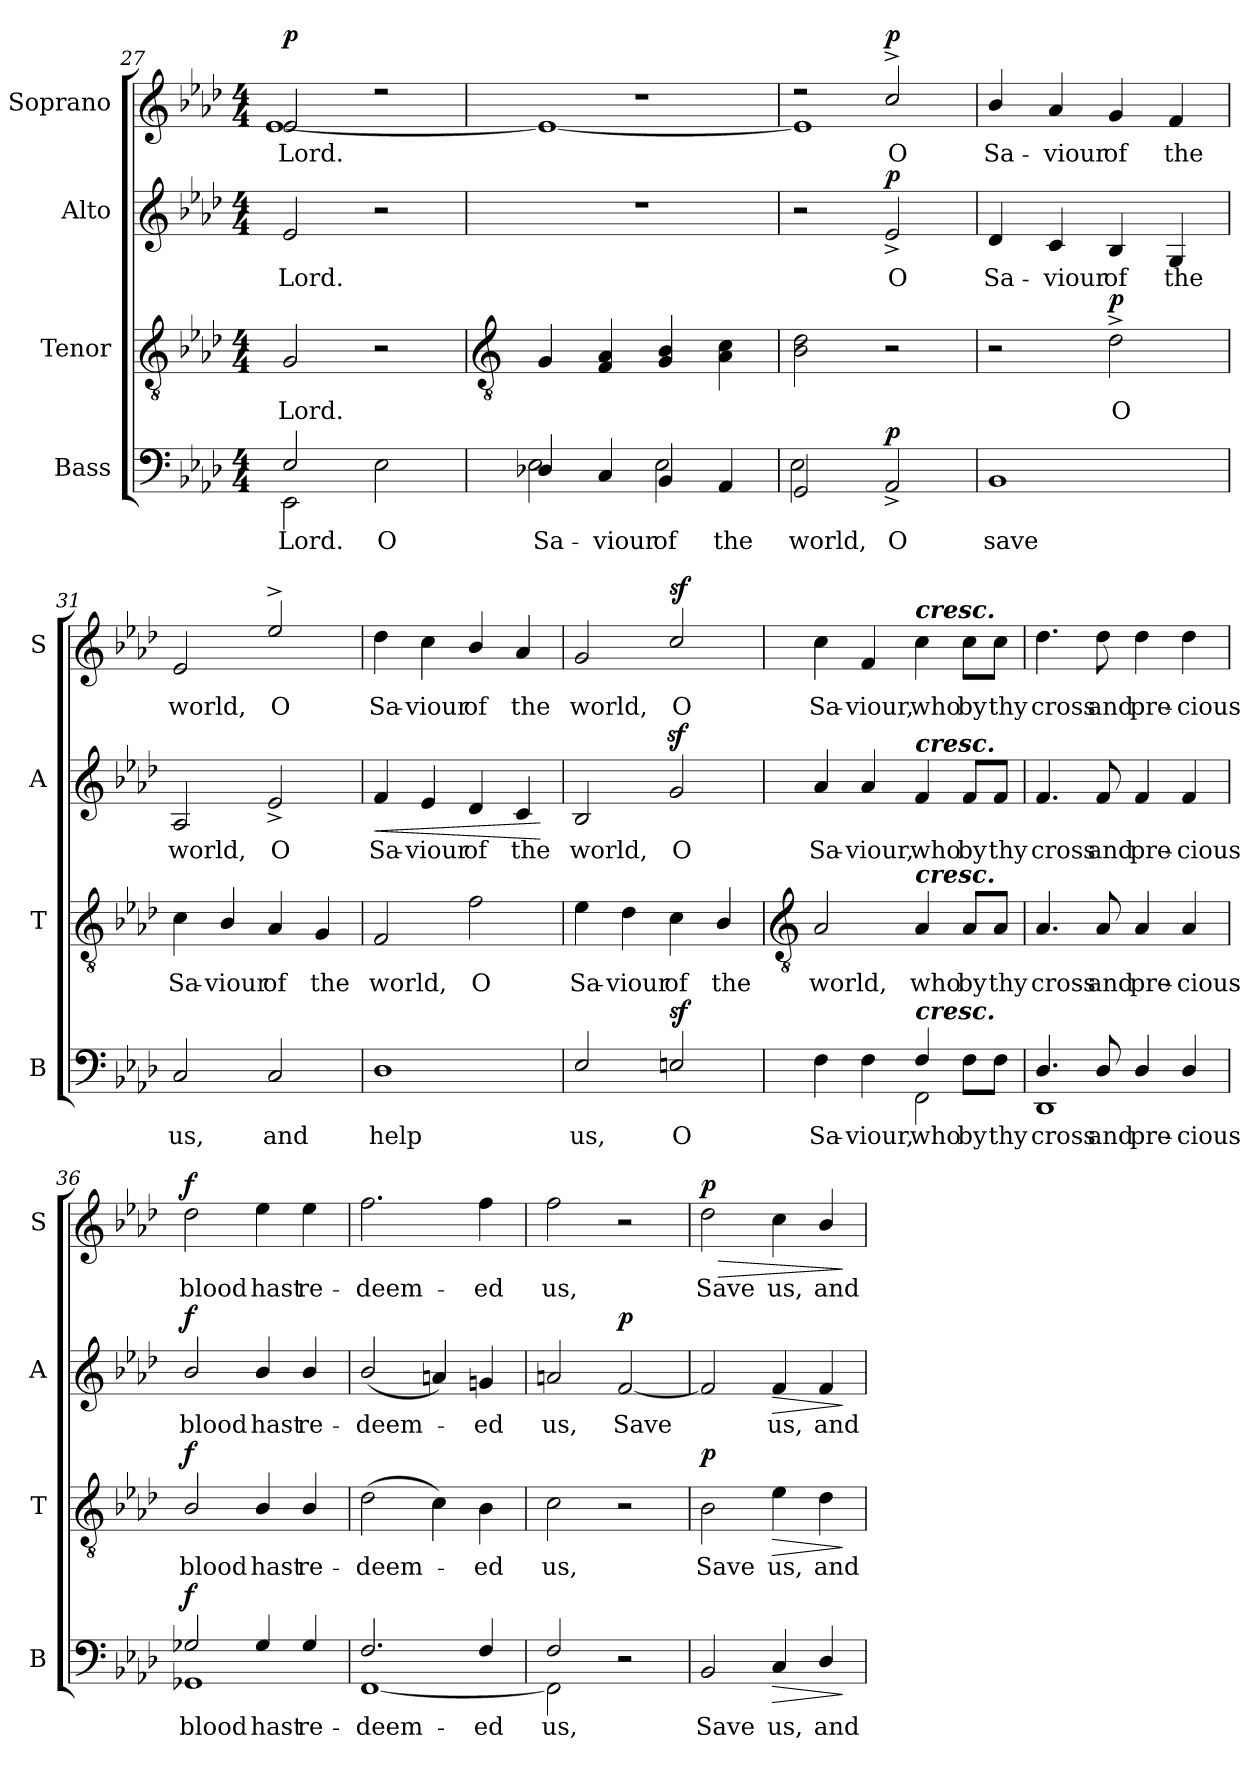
**kern	**text	**dynam	**kern	**text	**dynam	**kern	**text	**dynam	**kern	**text	**dynam
*part4	*part4	*part4	*part3	*part3	*part3	*part2	*part2	*part2	*part1	*part1	*part1
*staff4	*staff4	*staff4	*staff3	*staff3	*staff3	*staff2	*staff2	*staff2	*staff1	*staff1	*staff1
*I"Bass	*	*	*I"Tenor	*	*	*I"Alto	*	*	*I"Soprano	*	*
*I'B	*	*	*I'T	*	*	*I'A	*	*	*I'S	*	*
*clefF4	*	*	*clefGv2	*	*	*clefG2	*	*	*clefG2	*	*
*k[b-e-a-d-]	*	*	*k[b-e-a-d-]	*	*	*k[b-e-a-d-]	*	*	*k[b-e-a-d-]	*	*
*A-:	*	*	*A-:	*	*	*A-:	*	*	*A-:	*	*
*M4/4	*	*	*M4/4	*	*	*M4/4	*	*	*M4/4	*	*
=27	=27	=27	=27	=27	=27	=27	=27	=27	=27	=27	=27
!	!LO:LY:b	!	!	!LO:LY:b	!	!	!LO:LY:b	!	!	!LO:LY:b	!LO:DY:b
*^	*	*	*	*	*	*	*	*	*^	*	*
2E-	2EE-\	Lord.	.	2G	Lord.	.	2e-	Lord.	.	2e-	[1e-\	Lord.	p
!	!	!LO:LY:b	!	!	!	!	!	!	!	!	!	!	!
2E-	2ryy	O	.	2r	.	.	2r	.	.	2r	.	.	.
!!LO:LB:g=z	!!
=28	=28	=28	=28	=28	=28	=28	=28	=28	=28	=28	=28	=28	=28
*	*	*	*	*clefGv2	*	*	*	*	*	*	*	*	*
!	!	!LO:LY:b	!	!	!	!	!	!	!	!	!	!	!
4D-X/	2E-\	Sa-	.	4G	.	.	1r	.	.	1r	1e-\_	.	.
!	!	!LO:LY:b	!	!	!	!	!	!	!	!	!	!	!
4C	.	-viour	.	4F 4A-	.	.	.	.	.	.	.	.	.
!	!	!LO:LY:b	!	!	!	!	!	!	!	!	!	!	!
4BB-	2E-\	of	.	4G 4B-	.	.	.	.	.	.	.	.	.
!	!	!LO:LY:b	!	!	!	!	!	!	!	!	!	!	!
4AA-	.	the	.	4A- 4c	.	.	.	.	.	.	.	.	.
=29	=29	=29	=29	=29	=29	=29	=29	=29	=29	=29	=29	=29	=29
!	!	!LO:LY:b	!	!	!	!	!	!	!	!	!	!	!
2GG	2E-\	world,	.	2B- 2d-	.	.	2r	.	.	2r	1e-\]	.	.
!	!	!LO:LY:b	!LO:DY:b	!	!	!	!	!LO:LY:b	!LO:DY:b	!	!	!LO:LY:b	!LO:DY:b
2AA-^	2ryy	O	p	2r	.	.	2e-^	O	p	2cc^	.	O	p
=30	=30	=30	=30	=30	=30	=30	=30	=30	=30	=30	=30	=30	=30
!	!	!LO:LY:b	!	!	!	!	!	!LO:LY:b	!	!	!	!LO:LY:b	!
1BB-	1ryy	save	.	2r	.	.	4d-	Sa-	.	4b-/	1ryy	Sa-	.
!	!	!	!	!	!	!	!	!LO:LY:b	!	!	!	!LO:LY:b	!
.	.	.	.	.	.	.	4c	-viour	.	4a-	.	-viour	.
!	!	!	!	!	!LO:LY:b	!LO:DY:b	!	!LO:LY:b	!	!	!	!LO:LY:b	!
.	.	.	.	2d-^	O	p	4B-	of	.	4g	.	of	.
!	!	!	!	!	!	!	!	!LO:LY:b	!	!	!	!LO:LY:b	!
.	.	.	.	.	.	.	4G	the	.	4f	.	the	.
=31	=31	=31	=31	=31	=31	=31	=31	=31	=31	=31	=31	=31	=31
!	!	!LO:LY:b	!	!	!LO:LY:b	!	!	!LO:LY:b	!	!	!	!LO:LY:b	!
2C	1ryy	us,	.	4c	Sa-	.	2A-	world,	.	2e-	1ryy	world,	.
!	!	!	!	!	!LO:LY:b	!	!	!	!	!	!	!	!
.	.	.	.	4B-/	-viour	.	.	.	.	.	.	.	.
!	!	!LO:LY:b	!	!	!LO:LY:b	!	!	!LO:LY:b	!	!	!	!LO:LY:b	!
2C	.	and	.	4A-	of	.	2e-^	O	.	2ee-^	.	O	.
!	!	!	!	!	!LO:LY:b	!	!	!	!	!	!	!	!
.	.	.	.	4G	the	.	.	.	.	.	.	.	.
=32	=32	=32	=32	=32	=32	=32	=32	=32	=32	=32	=32	=32	=32
!	!	!LO:LY:b	!	!	!LO:LY:b	!	!	!LO:LY:b	!LO:HP:b	!	!	!LO:LY:b	!LO:HP:b
1D-	1ryy	help	.	2F	world,	.	4f	Sa-	<	4dd-	1ryy	Sa-	<
!	!	!	!	!	!	!	!	!LO:LY:b	!	!	!	!LO:LY:b	!
.	.	.	.	.	.	.	4e-	-viour	.	4cc	.	-viour	.
!	!	!	!	!	!LO:LY:b	!	!	!LO:LY:b	!	!	!	!LO:LY:b	!
.	.	.	.	2f	O	.	4d-	of	.	4b-/	.	of	.
!	!	!	!	!	!	!	!	!LO:LY:b	!	!	!	!LO:LY:b	!
.	.	.	.	.	.	.	4c	the	.	4a-	.	the	.
*v	*v	*	*	*	*	*	*	*	*	*v	*v	*	*
.	.	.	.	.	.	.	.	[	.	.	[
=33	=33	=33	=33	=33	=33	=33	=33	=33	=33	=33	=33
!	!LO:LY:b	!	!	!LO:LY:b	!	!	!LO:LY:b	!	!	!LO:LY:b	!
*^	*	*	*	*	*	*	*	*	*^	*	*
2E-	1ryy	us,	.	4e-	Sa-	.	2B-	world,	.	2g	1ryy	world,	.
!	!	!	!	!	!LO:LY:b	!	!	!	!	!	!	!	!
.	.	.	.	4d-	-viour	.	.	.	.	.	.	.	.
!	!	!LO:LY:b	!LO:DY:b	!	!LO:LY:b	!	!	!LO:LY:b	!	!	!	!LO:LY:b	!LO:DY:b
2En	.	O	sf	4c	of	.	2gz<	O	.	2cc	.	O	sf
!	!	!	!	!	!LO:LY:b	!	!	!	!	!	!	!	!
.	.	.	.	4B-/	the	.	.	.	.	.	.	.	.
*	*	*	*	*	*	*	*	*	*	*v	*v	*	*
!!LO:LB:g=z
=34	=34	=34	=34	=34	=34	=34	=34	=34	=34	=34	=34	=34
*	*	*	*	*clefGv2	*	*	*	*	*	*	*	*
!	!	!LO:LY:b	!	!	!LO:LY:b	!	!	!LO:LY:b	!	!	!LO:LY:b	!
4F	2ryy	Sa-	.	2A-	world,	.	4a-	Sa-	.	4cc	Sa-	.
!	!	!LO:LY:b	!	!	!	!	!	!LO:LY:b	!	!	!LO:LY:b	!
4F	.	-viour,	.	.	.	.	4a-	-viour,	.	4f	-viour,	.
!	!	!	!	!	!	!	!	!	!	!LO:TX:a:Bi:t=cresc.	!	!
!	!	!	!	!	!	!	!LO:TX:a:Bi:t=cresc.	!	!	!	!	!
!	!	!	!	!LO:TX:a:Bi:t=cresc.	!	!	!	!	!	!	!	!
!LO:TX:a:Bi:t=cresc.	!	!	!	!	!	!	!	!	!	!	!	!
!	!	!LO:LY:b	!	!	!LO:LY:b	!	!	!LO:LY:b	!	!	!LO:LY:b	!
4F	2FF\	who	.	4A-	who	.	4f	who	.	4cc	who	.
!	!	!LO:LY:b	!	!	!LO:LY:b	!	!	!LO:LY:b	!	!	!LO:LY:b	!
8F\L	.	by	.	8A-/L	by	.	8f/L	by	.	8cc\L	by	.
!	!	!LO:LY:b	!	!	!LO:LY:b	!	!	!LO:LY:b	!	!	!LO:LY:b	!
8F\J	.	thy	.	8A-/J	thy	.	8f/J	thy	.	8cc\J	thy	.
=35	=35	=35	=35	=35	=35	=35	=35	=35	=35	=35	=35	=35
!	!	!LO:LY:b	!	!	!LO:LY:b	!	!	!LO:LY:b	!	!	!LO:LY:b	!
4.D-	1DD-\	cross	.	4.A-	cross	.	4.f	cross	.	4.dd-	cross	.
!	!	!LO:LY:b	!	!	!LO:LY:b	!	!	!LO:LY:b	!	!	!LO:LY:b	!
8D-	.	and	.	8A-	and	.	8f	and	.	8dd-	and	.
!	!	!LO:LY:b	!	!	!LO:LY:b	!	!	!LO:LY:b	!	!	!LO:LY:b	!
4D-	.	pre-	.	4A-	pre-	.	4f	pre-	.	4dd-	pre-	.
!	!	!LO:LY:b	!	!	!LO:LY:b	!	!	!LO:LY:b	!	!	!LO:LY:b	!
4D-	.	-cious	.	4A-	-cious	.	4f	-cious	.	4dd-	-cious	.
=36	=36	=36	=36	=36	=36	=36	=36	=36	=36	=36	=36	=36
!	!	!LO:LY:b	!LO:DY:b	!	!LO:LY:b	!LO:DY:b	!	!LO:LY:b	!LO:DY:b	!	!LO:LY:b	!LO:DY:b
2G-X	1GG-X\	blood	f	2B-/	blood	f	2b-/	blood	f	2dd-	blood	f
!	!	!LO:LY:b	!	!	!LO:LY:b	!	!	!LO:LY:b	!	!	!LO:LY:b	!
4G-	.	hast	.	4B-/	hast	.	4b-/	hast	.	4ee-	hast	.
!	!	!LO:LY:b	!	!	!LO:LY:b	!	!	!LO:LY:b	!	!	!LO:LY:b	!
4G-	.	re-	.	4B-/	re-	.	4b-/	re-	.	4ee-	re-	.
=37	=37	=37	=37	=37	=37	=37	=37	=37	=37	=37	=37	=37
!	!	!LO:LY:b	!	!	!LO:LY:b	!	!	!LO:LY:b	!	!	!LO:LY:b	!
2.F	[1FF\	-deem-	.	(>2d-	-deem-	.	(<2b-/	-deem-	.	2.ff	-deem-	.
.	.	.	.	4c)	.	.	4an)	.	.	.	.	.
!	!	!LO:LY:b	!	!	!LO:LY:b	!	!	!LO:LY:b	!	!	!LO:LY:b	!
4F	.	-ed	.	4B-	ed	.	4gn	ed	.	4ff	-ed	.
=38	=38	=38	=38	=38	=38	=38	=38	=38	=38	=38	=38	=38
!	!	!LO:LY:b	!	!	!LO:LY:b	!	!	!LO:LY:b	!	!	!LO:LY:b	!
2F	2FF\]	us,	.	2c	us,	.	2an	us,	.	2ff	us,	.
!	!	!	!	!	!	!	!	!LO:LY:b	!LO:DY:b	!	!	!
2r	2ryy	.	.	2r	.	.	[2f	Save	p	2r	.	.
=39	=39	=39	=39	=39	=39	=39	=39	=39	=39	=39	=39	=39
!	!	!LO:LY:b	!LO:DY:b	!	!LO:LY:b	!LO:DY:b	!	!	!	!	!LO:LY:b	!LO:HP:b
!	!	!	!	!	!	!	!	!	!	!	!	!LO:DY:n=1:b
2BB-	1ryy	Save	p	2B-	Save	p	2f]	.	.	2dd-	Save	> p
!	!	!LO:LY:b	!LO:HP:b	!	!LO:LY:b	!LO:HP:b	!	!LO:LY:b	!LO:HP:b	!	!LO:LY:b	!
4C	.	us,	>	4e-	us,	>	4f	us,	>	4cc	us,	.
!	!	!LO:LY:b	!	!	!LO:LY:b	!	!	!LO:LY:b	!	!	!LO:LY:b	!
4D-/	.	and	.	4d-	and	.	4f	and	.	4b-/	and	.
*v	*v	*	*	*	*	*	*	*	*	*	*	*
.	.	]	.	.	]	.	.	]	.	.	]
=	=	=	=	=	=	=	=	=	=	=	=
*-	*-	*-	*-	*-	*-	*-	*-	*-	*-	*-	*-
